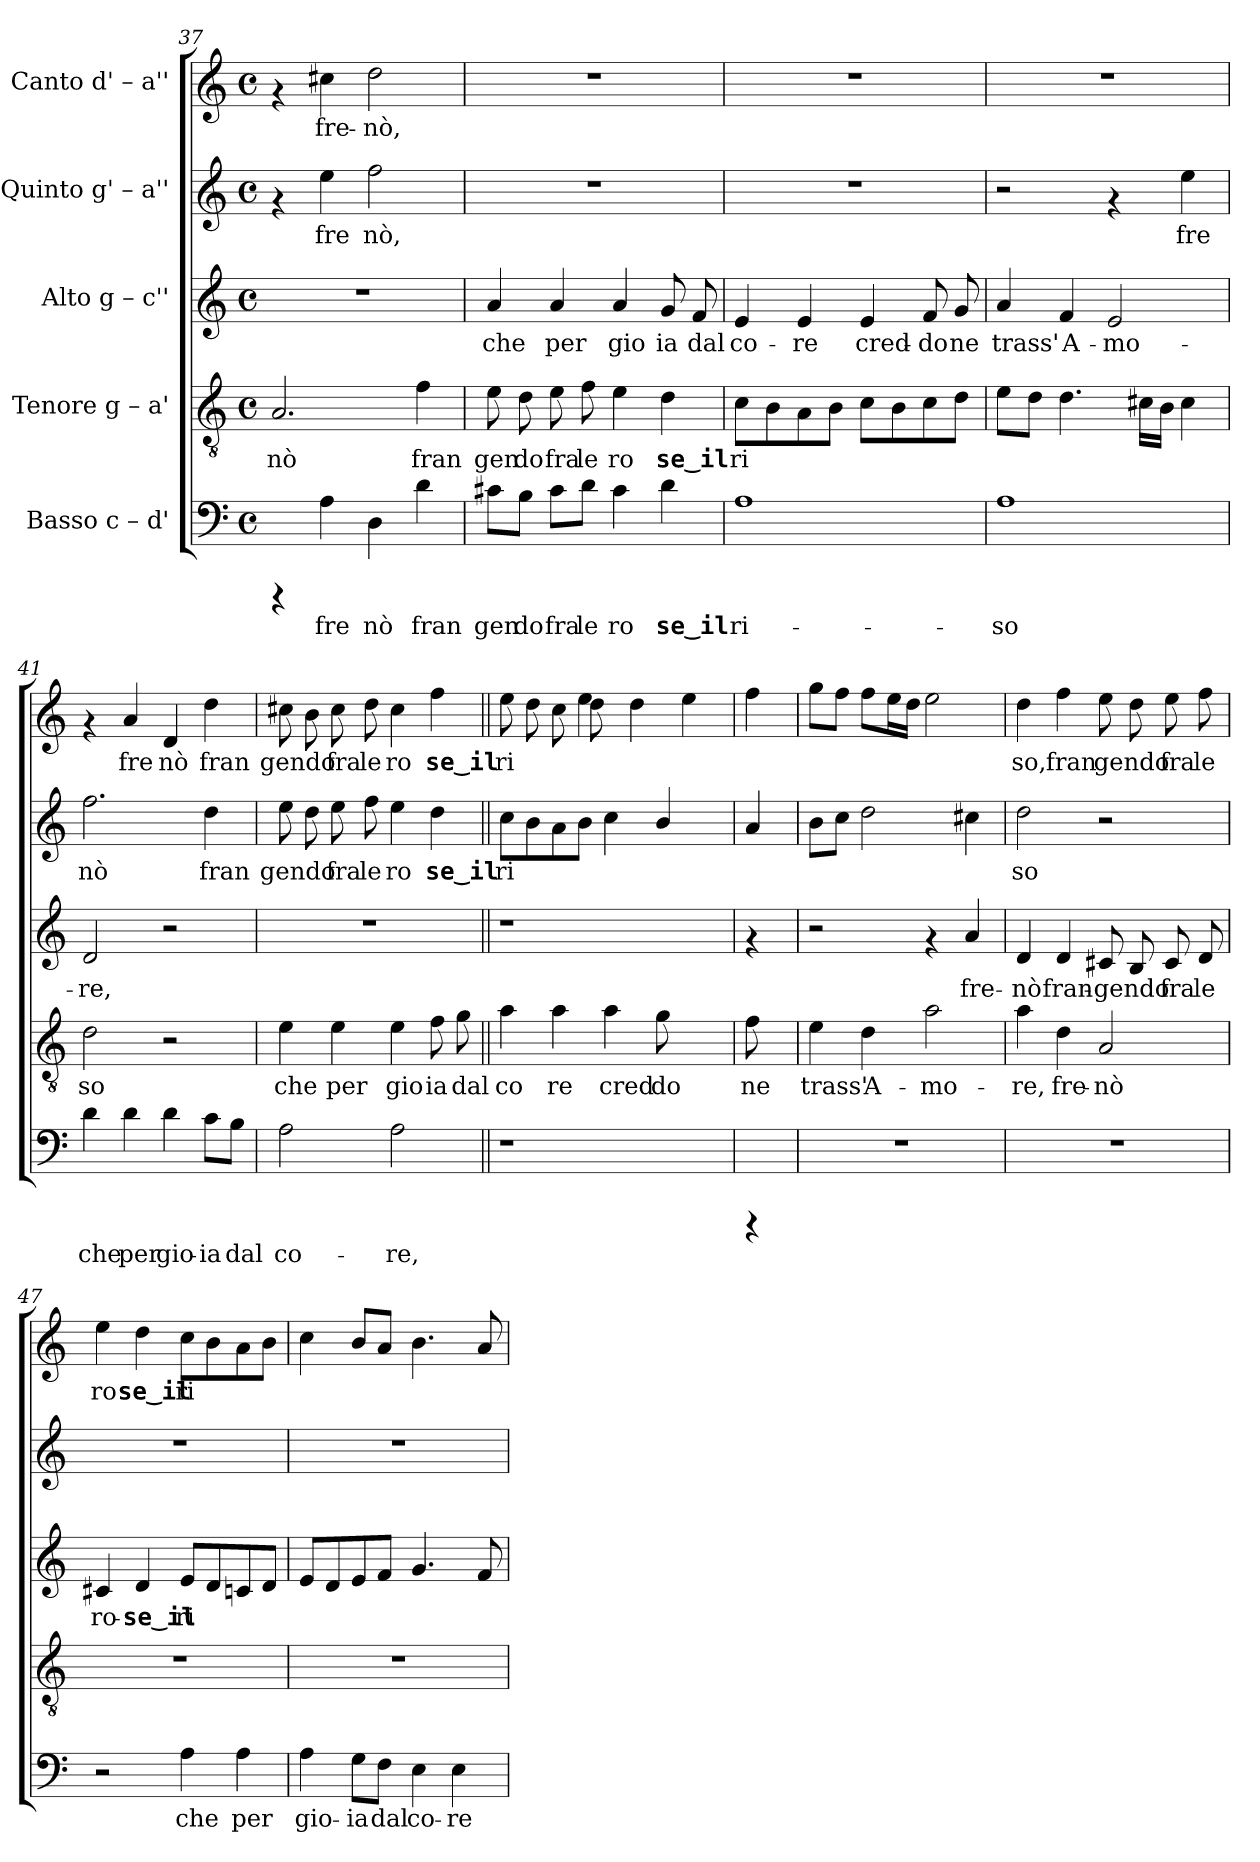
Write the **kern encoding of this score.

**kern	**text	**kern	**text	**kern	**text	**kern	**text	**kern	**text
*part5	*part5	*part4	*part4	*part3	*part3	*part2	*part2	*part1	*part1
*staff5	*staff5	*staff4	*staff4	*staff3	*staff3	*staff2	*staff2	*staff1	*staff1
*I"Basso  c – d'	*	*I"Tenore  g – a'	*	*I"Alto  g – c''	*	*I"Quinto  g' – a''	*	*I"Canto  d' – a''	*
*clefF4	*	*clefGv2	*	*clefG2	*	*clefG2	*	*clefG2	*
*k[]	*	*k[]	*	*k[]	*	*k[]	*	*k[]	*
*C:	*	*C:	*	*C:	*	*C:	*	*C:	*
*M4/4	*	*M4/4	*	*M4/4	*	*M4/4	*	*M4/4	*
*met(c)	*	*met(c)	*	*met(c)	*	*met(c)	*	*met(c)	*
=37	=37	=37	=37	=37	=37	=37	=37	=37	=37
!	!	!	!LO:LY:b:rj	!	!	!	!	!	!
4rCCC	.	2.A/	nò	1r	.	4rf	.	4rf	.
!	!LO:LY:b:cj	!	!	!	!	!	!LO:LY:b:rj	!	!LO:LY:b:rj
4A\	fre	.	.	.	.	4ee\	fre	4cc#X\	fre-
!	!LO:LY:b:cj	!	!	!	!	!	!LO:LY:b:rj	!	!LO:LY:b:rj
4D\	nò	.	.	.	.	2ff\	nò,	2dd\	-nò,
!	!LO:LY:b:cj	!	!LO:LY:b:rj	!	!	!	!	!	!
4d\	fran	4f\	fran	.	.	.	.	.	.
=38	=38	=38	=38	=38	=38	=38	=38	=38	=38
!	!LO:LY:b:cj	!	!LO:LY:b:rj	!	!LO:LY:b:rj	!	!	!	!
8c#X\L	gen	8e\	gen	4a/	che	1r	.	1r	.
!	!LO:LY:b:cj	!	!LO:LY:b:rj	!	!	!	!	!	!
8B\J	do	8d\	do	.	.	.	.	.	.
!	!LO:LY:b:cj	!	!LO:LY:b:rj	!	!LO:LY:b:rj	!	!	!	!
8c#\L	fra	8e\	fra	4a/	per	.	.	.	.
!	!LO:LY:b:cj	!	!LO:LY:b:rj	!	!	!	!	!	!
8d\J	le	8f\	le	.	.	.	.	.	.
!	!LO:LY:b:cj	!	!LO:LY:b:rj	!	!LO:LY:b:rj	!	!	!	!
4c#\	ro	4e\	ro	4a/	gio	.	.	.	.
!	!LO:LY:b:cj	!	!LO:LY:b:rj	!	!LO:LY:b:rj	!	!	!	!
4d\	se‿il	4d\	se‿il	8g/	ia	.	.	.	.
!	!	!	!	!	!LO:LY:b:rj	!	!	!	!
.	.	.	.	8f/	dal	.	.	.	.
!!LO:LB:g=z
=39	=39	=39	=39	=39	=39	=39	=39	=39	=39
!	!LO:LY:b:cj	!	!LO:LY:b:rj	!	!LO:LY:b:rj	!	!	!	!
1A	ri-	8c\L	ri	4e/	co-	1r	.	1r	.
!	!	!	!LO:LY:b:rj	!	!	!	!	!	!
.	.	8B\	.	.	.	.	.	.	.
!	!	!	!LO:LY:b:rj	!	!LO:LY:b:rj	!	!	!	!
.	.	8A\	.	4e/	-re	.	.	.	.
!	!	!	!LO:LY:b:rj	!	!	!	!	!	!
.	.	8B\J	.	.	.	.	.	.	.
!	!	!	!LO:LY:b:rj	!	!LO:LY:b:rj	!	!	!	!
.	.	8c\L	.	4e/	cred-	.	.	.	.
!	!	!	!LO:LY:b:rj	!	!	!	!	!	!
.	.	8B\	.	.	.	.	.	.	.
!	!	!	!LO:LY:b:rj	!	!LO:LY:b:rj	!	!	!	!
.	.	8c\	.	8f/	-do	.	.	.	.
!	!	!	!LO:LY:b:rj	!	!LO:LY:b:rj	!	!	!	!
.	.	8d\J	.	8g/	ne	.	.	.	.
=40	=40	=40	=40	=40	=40	=40	=40	=40	=40
!	!LO:LY:b:cj	!	!LO:LY:b:rj	!	!LO:LY:b:rj	!	!	!	!
1A	-so	8e\L	.	4a/	trass'	2r	.	1r	.
!	!	!	!LO:LY:b:rj	!	!	!	!	!	!
.	.	8d\J	.	.	.	.	.	.	.
!	!	!	!LO:LY:b:rj	!	!LO:LY:b:rj	!	!	!	!
.	.	4.d\	.	4f/	A-	.	.	.	.
!	!	!	!	!	!LO:LY:b:rj	!	!	!	!
.	.	.	.	2e/	-mo-	4rf	.	.	.
!	!	!	!LO:LY:b:rj	!	!	!	!	!	!
.	.	16c#X\L	.	.	.	.	.	.	.
!	!	!	!LO:LY:b:rj	!	!	!	!	!	!
.	.	16B\J	.	.	.	.	.	.	.
!	!	!	!LO:LY:b:rj	!	!	!	!LO:LY:b:rj	!	!
.	.	4c#\	.	.	.	4ee\	fre	.	.
=41	=41	=41	=41	=41	=41	=41	=41	=41	=41
!	!LO:LY:b:cj	!	!LO:LY:b:rj	!	!LO:LY:b:rj	!	!LO:LY:b:rj	!	!
4d\	che	2d\	so	2d/	-re,	2.ff\	nò	4rf	.
!	!LO:LY:b:cj	!	!	!	!	!	!	!	!LO:LY:b:rj
4d\	per	.	.	.	.	.	.	4a/	fre
!	!LO:LY:b:cj	!	!	!	!	!	!	!	!LO:LY:b:rj
4d\	gio-	2r	.	2r	.	.	.	4d/	nò
!	!LO:LY:b:cj	!	!	!	!	!	!LO:LY:b:rj	!	!LO:LY:b:rj
8c\L	-ia	.	.	.	.	4dd\	fran	4dd\	fran
!	!LO:LY:b:cj	!	!	!	!	!	!	!	!
8B\J	dal	.	.	.	.	.	.	.	.
=42	=42	=42	=42	=42	=42	=42	=42	=42	=42
!	!LO:LY:b:cj	!	!LO:LY:b:rj	!	!	!	!LO:LY:b:rj	!	!LO:LY:b:rj
2A\	co-	4e\	che	1r	.	8ee\	gendo	8cc#X\	gendo
!	!	!	!	!	!	!	!LO:LY:b:rj	!	!LO:LY:b:rj
.	.	.	.	.	.	8dd\	.	8b\	.
!	!	!	!LO:LY:b:rj	!	!	!	!LO:LY:b:rj	!	!LO:LY:b:rj
.	.	4e\	per	.	.	8ee\	fra	8cc#\	fra
!	!	!	!	!	!	!	!LO:LY:b:rj	!	!LO:LY:b:rj
.	.	.	.	.	.	8ff\	le	8dd\	le
!	!LO:LY:b:cj	!	!LO:LY:b:rj	!	!	!	!LO:LY:b:rj	!	!LO:LY:b:rj
2A\	-re,	4e\	gio	.	.	4ee\	ro	4cc#\	ro
!	!	!	!LO:LY:b:rj	!	!	!	!LO:LY:b:rj	!	!LO:LY:b:rj
.	.	8f\	ia	.	.	4dd\	se‿il	4ff\	se‿il
!	!	!	!LO:LY:b:rj	!	!	!	!	!	!
.	.	8g\	dal	.	.	.	.	.	.
=43||	=43||	=43||	=43||	=43||	=43||	=43||	=43||	=43||	=43||
!	!	!	!LO:LY:b:rj	!	!	!	!LO:LY:b:rj	!	!LO:LY:b:rj
*	*	*	*	*	*	*	*	*^	*
1r	.	4a\	co	1r	.	8cc\L	ri	8ee\L	4.ryy	ri
!	!	!	!	!	!	!	!LO:LY:b:rj	!	!	!LO:LY:b:rj
.	.	.	.	.	.	8b\	.	8dd\	.	.
!	!	!	!LO:LY:b:rj	!	!	!	!LO:LY:b:rj	!	!	!LO:LY:b:rj
.	.	4a\	re	.	.	8a\	.	8cc\	.	.
!	!	!	!	!	!	!	!LO:LY:b:rj	!	!	!LO:LY:b:rj
.	.	.	.	.	.	8b\J	.	4ee\	8dd\	.
!	!	!	!LO:LY:b:rj	!	!	!	!LO:LY:b:rj	!	!	!
.	.	4a\	cred	.	.	4cc\	.	.	2ryy	.
!	!	!	!	!	!	!	!	!	!	!LO:LY:b:rj
.	.	.	.	.	.	.	.	4dd\	.	.
!	!	!	!LO:LY:b:rj	!	!	!	!LO:LY:b:rj	!	!	!
.	.	8g\	do	.	.	4b/	.	.	.	.
!	!	!	!	!	!	!	!	!	!	!LO:LY:b:rj
.	.	4ryy	.	.	.	.	.	4ee\	.	.
8ryy	.	.	.	8ryy	.	8ryy	.	.	8ryy	.
=44	=44	=44	=44	=44	=44	=44	=44	=44	=44	=44
!	!	!	!LO:LY:b:rj	!	!	!	!LO:LY:b:rj	!	!	!LO:LY:b:rj
*	*	*	*	*	*	*	*	*v	*v	*
4rCCC	.	8f\	ne	4rf	.	4a/	.	4ff\	.
.	.	8ryy	.	.	.	.	.	.	.
!!LO:PB:g=z
=45	=45	=45	=45	=45	=45	=45	=45	=45	=45
!	!	!	!LO:LY:b:rj	!	!	!	!LO:LY:b:rj	!	!LO:LY:b:rj
1r	.	4e\	trass'	2r	.	8b\L	.	8gg\L	.
!	!	!	!	!	!	!	!LO:LY:b:rj	!	!LO:LY:b:rj
.	.	.	.	.	.	8cc\J	.	8ff\J	.
!	!	!	!LO:LY:b:rj	!	!	!	!LO:LY:b:rj	!	!LO:LY:b:rj
.	.	4d\	A-	.	.	2dd\	.	8ff\L	.
!	!	!	!	!	!	!	!	!	!LO:LY:b:rj
.	.	.	.	.	.	.	.	16ee\	.
!	!	!	!	!	!	!	!	!	!LO:LY:b:rj
.	.	.	.	.	.	.	.	16dd\J	.
!	!	!	!LO:LY:b:rj	!	!	!	!	!	!LO:LY:b:rj
.	.	2a\	-mo-	4rf	.	.	.	2ee\	.
!	!	!	!	!	!LO:LY:b:rj	!	!LO:LY:b:rj	!	!
.	.	.	.	4a/	fre-	4cc#X\	.	.	.
=46	=46	=46	=46	=46	=46	=46	=46	=46	=46
!	!	!	!LO:LY:b:rj	!	!LO:LY:b:rj	!	!LO:LY:b:rj	!	!LO:LY:b:rj
1r	.	4a\	-re,	4d/	-nò	2dd\	so	4dd\	so,
!	!	!	!LO:LY:b:rj	!	!LO:LY:b:rj	!	!	!	!LO:LY:b:rj
.	.	4d\	fre-	4d/	fran-	.	.	4ff\	fran
!	!	!	!LO:LY:b:rj	!	!LO:LY:b:rj	!	!	!	!LO:LY:b:rj
.	.	2A/	-nò	8c#X/	-gendo	2r	.	8ee\	gendo
!	!	!	!	!	!LO:LY:b:rj	!	!	!	!LO:LY:b:rj
.	.	.	.	8B/	.	.	.	8dd\	.
!	!	!	!	!	!LO:LY:b:rj	!	!	!	!LO:LY:b:rj
.	.	.	.	8c#/	fra	.	.	8ee\	fra
!	!	!	!	!	!LO:LY:b:rj	!	!	!	!LO:LY:b:rj
.	.	.	.	8d/	le	.	.	8ff\	le
=47	=47	=47	=47	=47	=47	=47	=47	=47	=47
!	!	!	!	!	!LO:LY:b:rj	!	!	!	!LO:LY:b:rj
2r	.	1r	.	4c#/	ro-	1r	.	4ee\	ro
!	!	!	!	!	!LO:LY:b:rj	!	!	!	!LO:LY:b:rj
.	.	.	.	4d/	-se‿il	.	.	4dd\	se‿il
!	!LO:LY:b:cj	!	!	!	!LO:LY:b:rj	!	!	!	!LO:LY:b:rj
4A\	che	.	.	8e/L	ri-	.	.	8cc\L	ri
!	!	!	!	!	!LO:LY:b:rj	!	!	!	!LO:LY:b:rj
.	.	.	.	8d/	--	.	.	8b\	.
!	!LO:LY:b:cj	!	!	!	!LO:LY:b:rj	!	!	!	!LO:LY:b:rj
4A\	per	.	.	8cn/	--	.	.	8a\	.
!	!	!	!	!	!LO:LY:b:rj	!	!	!	!LO:LY:b:rj
.	.	.	.	8d/J	--	.	.	8b\J	.
=48	=48	=48	=48	=48	=48	=48	=48	=48	=48
!	!LO:LY:b:cj	!	!	!	!LO:LY:b:rj	!	!	!	!LO:LY:b:rj
4A\	gio-	1r	.	8e/L	--	1r	.	4cc\	.
!	!	!	!	!	!LO:LY:b:rj	!	!	!	!
.	.	.	.	8d/	--	.	.	.	.
!	!LO:LY:b:cj	!	!	!	!LO:LY:b:rj	!	!	!	!LO:LY:b:rj
8G\L	-ia	.	.	8e/	--	.	.	8b/L	.
!	!LO:LY:b:cj	!	!	!	!LO:LY:b:rj	!	!	!	!LO:LY:b:rj
8F\J	dal	.	.	8f/J	--	.	.	8a/J	.
!	!LO:LY:b:cj	!	!	!	!LO:LY:b:rj	!	!	!	!LO:LY:b:rj
4E\	co-	.	.	4.g/	--	.	.	4.b\	.
!	!LO:LY:b:cj	!	!	!	!	!	!	!	!
4E\	-re	.	.	.	.	.	.	.	.
!	!	!	!	!	!LO:LY:b:rj	!	!	!	!LO:LY:b:rj
.	.	.	.	8f/	--	.	.	8a/	.
=	=	=	=	=	=	=	=	=	=
*-	*-	*-	*-	*-	*-	*-	*-	*-	*-
